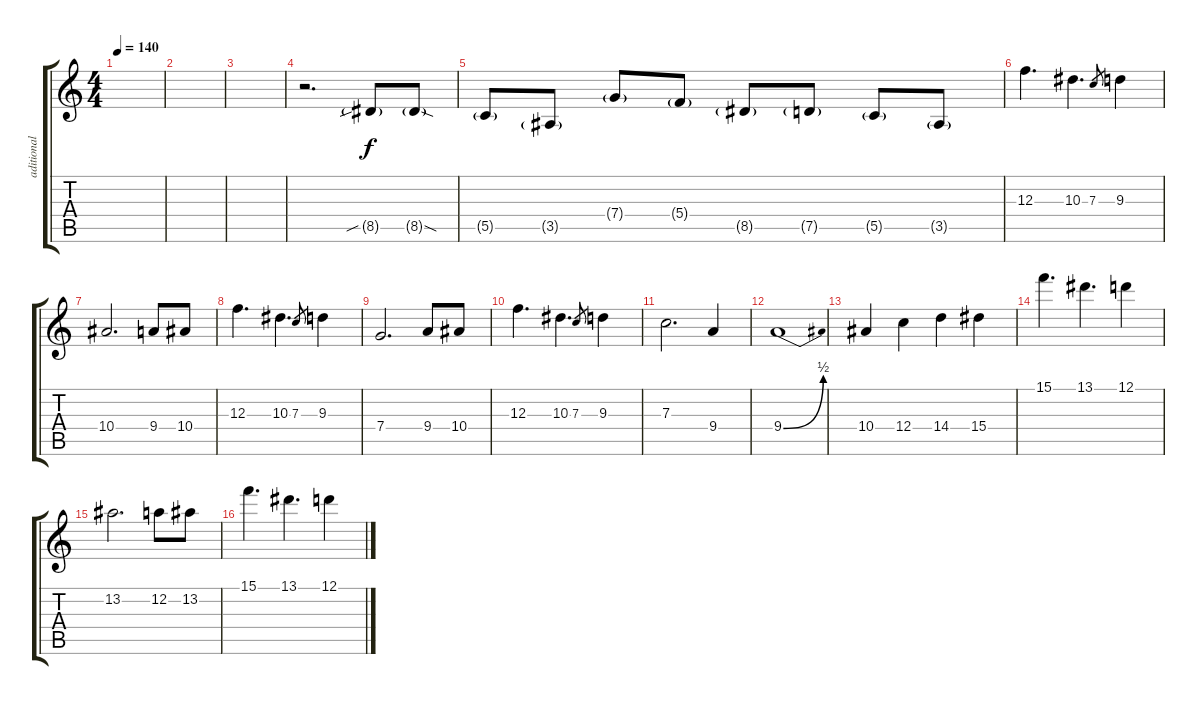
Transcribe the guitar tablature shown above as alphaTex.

\track ("aditional" "aditional") {instrument distortionguitar}
\staff {score tabs}
\tuning (D4 A3 F3 C3 G2 D2) {hide}
\ts (4 4)
\tempo 140
\clef g2
\ks c
|
|
|
r.2{d volume 14} 8.5{sib g}.8 8.5{sod g}.8 |
5.5{g}.8 3.5{g}.8 7.4{g}.8 5.4{g}.8 8.5{g}.8 7.5{g}.8 5.5{g}.8 3.5{g}.8 |
12.3.4{d dy f} 10.3.4{d} 7.3.8{gr} 9.3.4 |
10.4.2{d} 9.4.8 10.4.8 |
12.3.4{d} 10.3.4{d} 7.3.8{gr} 9.3.4 |
7.4.2{d} 9.4.8 10.4.8 |
12.3.4{d} 10.3.4{d} 7.3.8{gr} 9.3.4 |
7.3.2{d} 9.4.4 |
9.4{be (bend 0 0 60 2)}.1 |
10.4.4 12.4.4 14.4.4 15.4.4 |
15.1.4{d} 13.1.4{d} 12.1.4 |
13.2.2{d} 12.2.8 13.2.8 |
15.1.4{d} 13.1.4{d} 12.1.4
